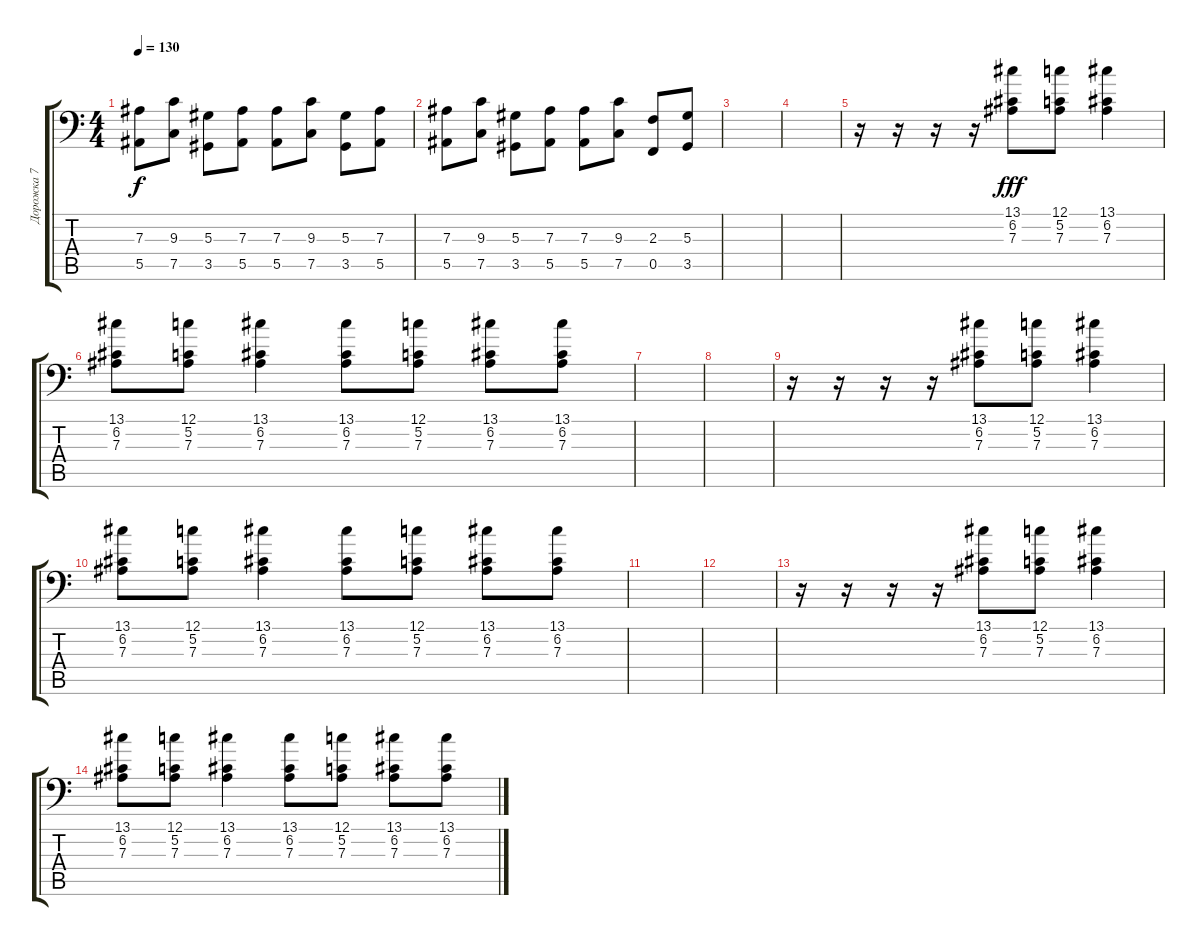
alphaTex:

\track ("Дорожка 7" "Дорожка 7") {instrument stringensemble1}
\staff {score tabs}
\tuning (C4 G3 Eb3 Bb2 F2 Bb1) {hide}
\ts (4 4)
\tempo 130
\clef f4
\ks c
(7.3 5.5).8{dy f} (9.3 7.5).8 (5.3 3.5).8 (7.3 5.5).8 (7.3 5.5).8 (9.3 7.5).8 (5.3 3.5).8 (7.3 5.5).8 |
(7.3 5.5).8 (9.3 7.5).8 (5.3 3.5).8 (7.3 5.5).8 (7.3 5.5).8 (9.3 7.5).8 (2.3 0.5).8 (5.3 3.5).8 |
|
|
r.16{beam merge} r.16{beam merge} r.16{beam merge} r.16 (13.1 6.2 7.3).8{dy fff} (12.1 5.2 7.3).8 (13.1 6.2 7.3).4 |
(13.1 6.2 7.3).8 (12.1 5.2 7.3).8 (13.1 6.2 7.3).4 (13.1 6.2 7.3).8 (12.1 5.2 7.3).8 (13.1 6.2 7.3).8 (13.1 6.2 7.3).8 |
|
|
r.16{beam merge} r.16{beam merge} r.16{beam merge} r.16 (13.1 6.2 7.3).8 (12.1 5.2 7.3).8 (13.1 6.2 7.3).4 |
(13.1 6.2 7.3).8 (12.1 5.2 7.3).8 (13.1 6.2 7.3).4 (13.1 6.2 7.3).8 (12.1 5.2 7.3).8 (13.1 6.2 7.3).8 (13.1 6.2 7.3).8 |
|
|
r.16{beam merge} r.16{beam merge} r.16{beam merge} r.16 (13.1 6.2 7.3).8 (12.1 5.2 7.3).8 (13.1 6.2 7.3).4 |
(13.1 6.2 7.3).8 (12.1 5.2 7.3).8 (13.1 6.2 7.3).4 (13.1 6.2 7.3).8 (12.1 5.2 7.3).8 (13.1 6.2 7.3).8 (13.1 6.2 7.3).8
